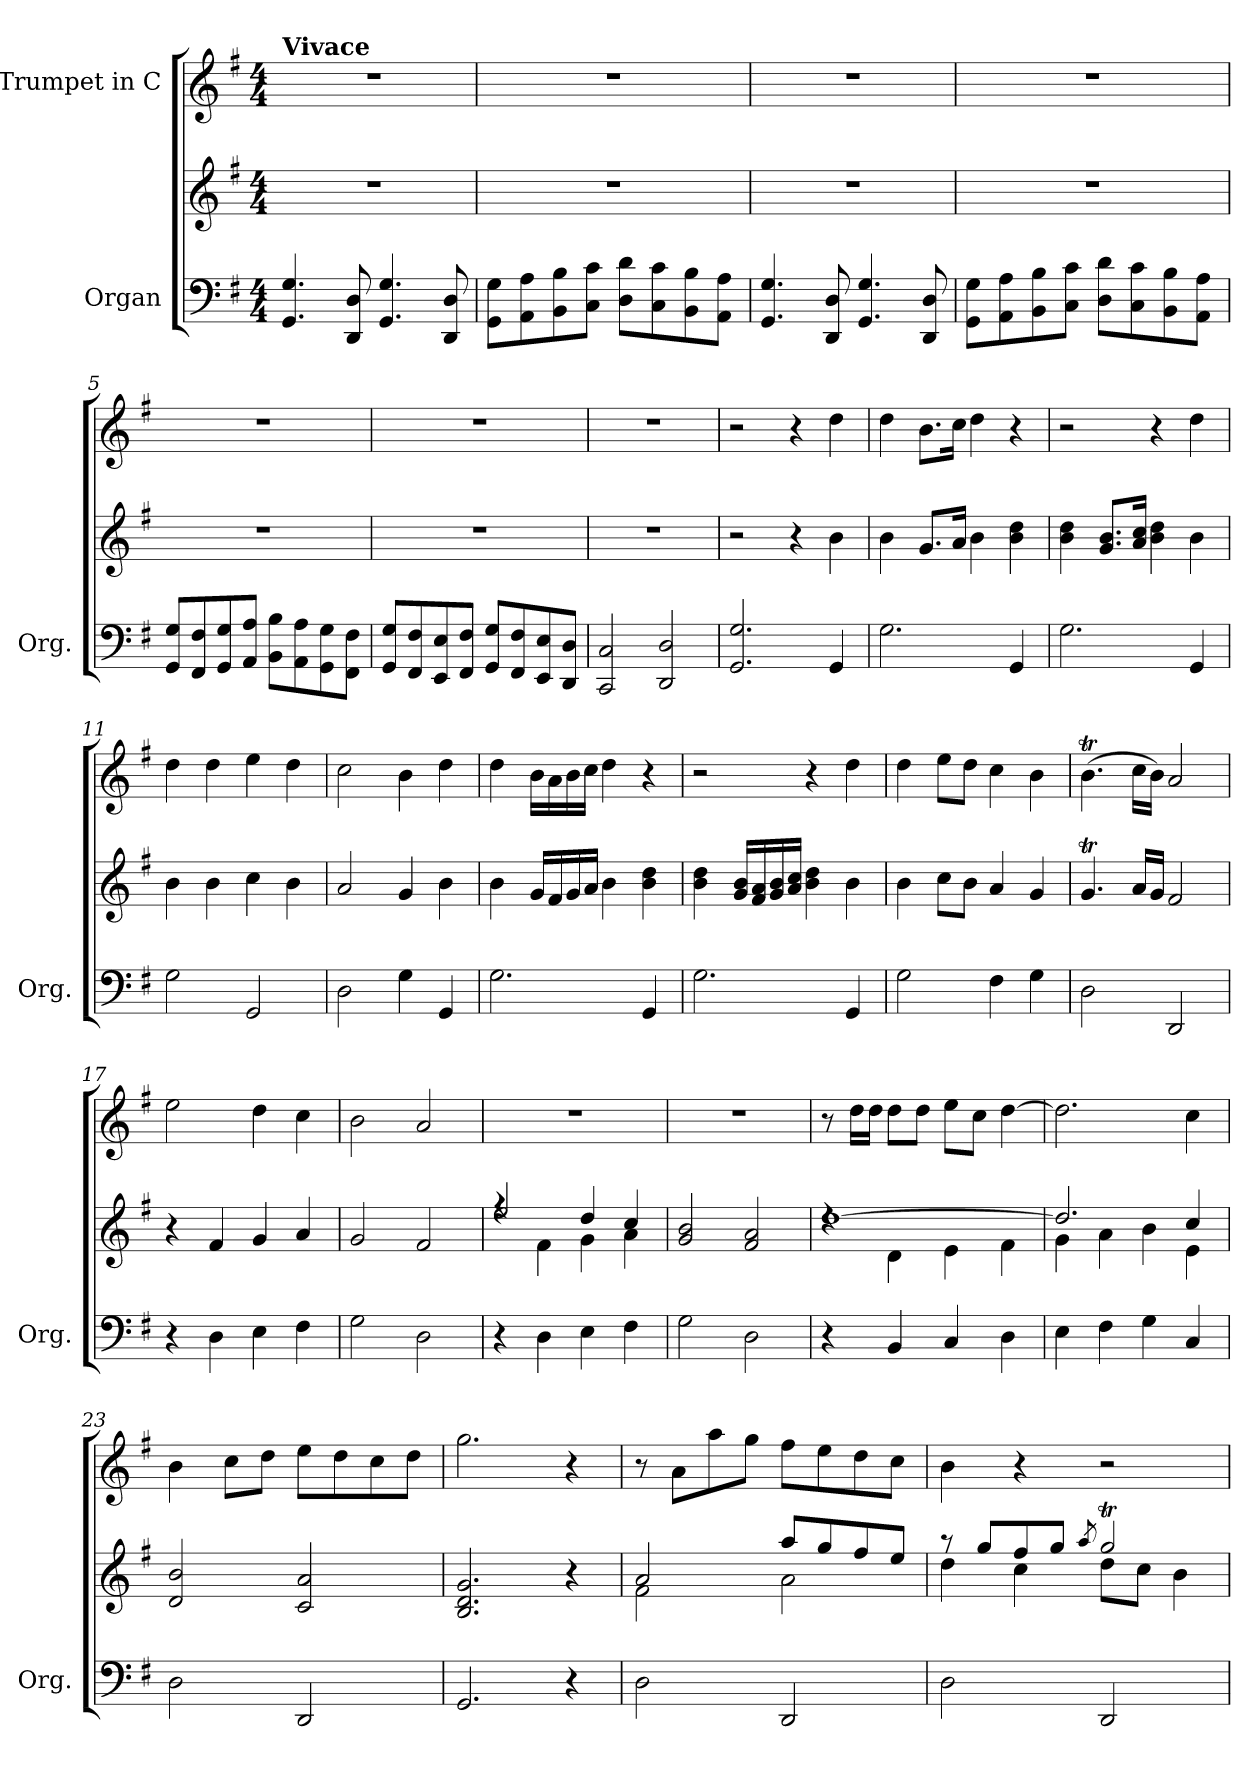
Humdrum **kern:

**kern	**kern	**kern
*part2	*part2	*part1
*staff3	*staff2	*staff1
*I"Organ	*	*I"Trumpet in C
*I'Org.	*	*
*clefF4	*clefG2	*clefG2
*k[f#]	*k[f#]	*k[f#]
*G:	*G:	*G:
*M4/4	*M4/4	*M4/4
*MM140	*MM140	*MM140
=1	=1	=1
!	!	!LO:TX:a:B:t=Vivace
4.GG/ 4.G/	1r	1r
8DD/ 8D/	.	.
4.GG/ 4.G/	.	.
8DD/ 8D/	.	.
=2	=2	=2
8GG\ 8G\L	1r	1r
8AA\ 8A\	.	.
8BB\ 8B\	.	.
8C\ 8c\J	.	.
8D\ 8d\L	.	.
8C\ 8c\	.	.
8BB\ 8B\	.	.
8AA\ 8A\J	.	.
=3	=3	=3
4.GG/ 4.G/	1r	1r
8DD/ 8D/	.	.
4.GG/ 4.G/	.	.
8DD/ 8D/	.	.
=4	=4	=4
8GG\ 8G\L	1r	1r
8AA\ 8A\	.	.
8BB\ 8B\	.	.
8C\ 8c\J	.	.
8D\ 8d\L	.	.
8C\ 8c\	.	.
8BB\ 8B\	.	.
8AA\ 8A\J	.	.
=5	=5	=5
8GG/ 8G/L	1r	1r
8FF#/ 8F#/	.	.
8GG/ 8G/	.	.
8AA/ 8A/J	.	.
8BB\ 8B\L	.	.
8AA\ 8A\	.	.
8GG\ 8G\	.	.
8FF#\ 8F#\J	.	.
!!LO:LB:g=z
=6	=6	=6
8GG/ 8G/L	1r	1r
8FF#/ 8F#/	.	.
8EE/ 8E/	.	.
8FF#/ 8F#/J	.	.
8GG/ 8G/L	.	.
8FF#/ 8F#/	.	.
8EE/ 8E/	.	.
8DD/ 8D/J	.	.
=7	=7	=7
2CC/ 2C/	1r	1r
2DD/ 2D/	.	.
=8	=8	=8
2.GG/ 2.G/	2r	2r
.	4r	4r
4GG/	4b\	4dd\
=9	=9	=9
2.G\	4b\	4dd\
.	8.g/L	8.b\L
.	16a/Jk	16cc\Jk
.	4b\	4dd\
4GG/	4b\ 4dd\	4r
=10	=10	=10
2.G\	4b\ 4dd\	2r
.	8.g/ 8.b/L	.
.	16a/ 16cc/Jk	.
.	4b\ 4dd\	4r
4GG/	4b\	4dd\
=11	=11	=11
2G\	4b\	4dd\
.	4b\	4dd\
2GG/	4cc\	4ee\
.	4b\	4dd\
!!LO:LB:g=z
=12	=12	=12
2D\	2a/	2cc\
4G\	4g/	4b\
4GG/	4b\	4dd\
=13	=13	=13
2.G\	4b\	4dd\
.	16g/LL	16b\LL
.	16f#/	16a\
.	16g/	16b\
.	16a/JJ	16cc\JJ
.	4b\	4dd\
4GG/	4b\ 4dd\	4r
=14	=14	=14
2.G\	4b\ 4dd\	2r
.	16g/ 16b/LL	.
.	16f#/ 16a/	.
.	16g/ 16b/	.
.	16a/ 16cc/JJ	.
.	4b\ 4dd\	4r
4GG/	4b\	4dd\
=15	=15	=15
2G\	4b\	4dd\
.	8cc\L	8ee\L
.	8b\J	8dd\J
4F#\	4a/	4cc\
4G\	4g/	4b\
=16	=16	=16
2D\	4.gT/	(>4.bt\
.	16a/LL	16cc\LL
.	16g/JJ	16b\JJ)
2DD/	2f#/	2a/
=17	=17	=17
4r	4r	2ee\
4D\	4f#/	.
4E\	4g/	4dd\
4F#\	4a/	4cc\
!!LO:LB:g=z
=18	=18	=18
2G\	2g/	2b\
2D\	2f#/	2a/
=19	=19	=19
*	*^	*
4r	2ee/	4ree	1r
4D\	.	4f#\	.
4E\	4dd/	4g\	.
4F#\	4cc/	4a\	.
*	*v	*v	*
=20	=20	=20
2G\	2g/ 2b/	1r
2D\	2f#/ 2a/	.
=21	=21	=21
*	*^	*
4r	[>1dd	4rdd	8r
.	.	.	16dd\LL
.	.	.	16dd\JJ
4BB/	.	4d\	8dd\L
.	.	.	8dd\J
4C/	.	4e\	8ee\L
.	.	.	8cc\J
4D\	.	4f#\	[4dd\
=22	=22	=22	=22
4E\	2.dd/]	4g\	2.dd\]
4F#\	.	4a\	.
4G\	.	4b\	.
4C/	4cc/	4e\	4cc\
*	*v	*v	*
=23	=23	=23
2D\	2d/ 2b/	4b\
.	.	8cc\L
.	.	8dd\J
2DD/	2c/ 2a/	8ee\L
.	.	8dd\
.	.	8cc\
.	.	8dd\J
!!LO:PB:g=z
=24	=24	=24
2.GG/	2.B/ 2.d/ 2.g/	2.gg\
4r	4r	4r
=25	=25	=25
*	*^	*
2D\	2a/	2f#\	8r
.	.	.	8a\L
.	.	.	8aa\
.	.	.	8gg\J
2DD/	8aa/L	2a\	8ff#\L
.	8gg/	.	8ee\
.	8ff#/	.	8dd\
.	8ee/J	.	8cc\J
=26	=26	=26	=26
2D\	8raa	4dd\	4b\
.	8gg/L	.	.
.	8ff#/	4cc\	4r
.	8gg/J	.	.
.	8qaa/	.	.
2DD/	2ggT/	8dd\L	2r
.	.	8cc\J	.
.	.	4b\	.
*	*v	*v	*
=	=	=
*-	*-	*-
